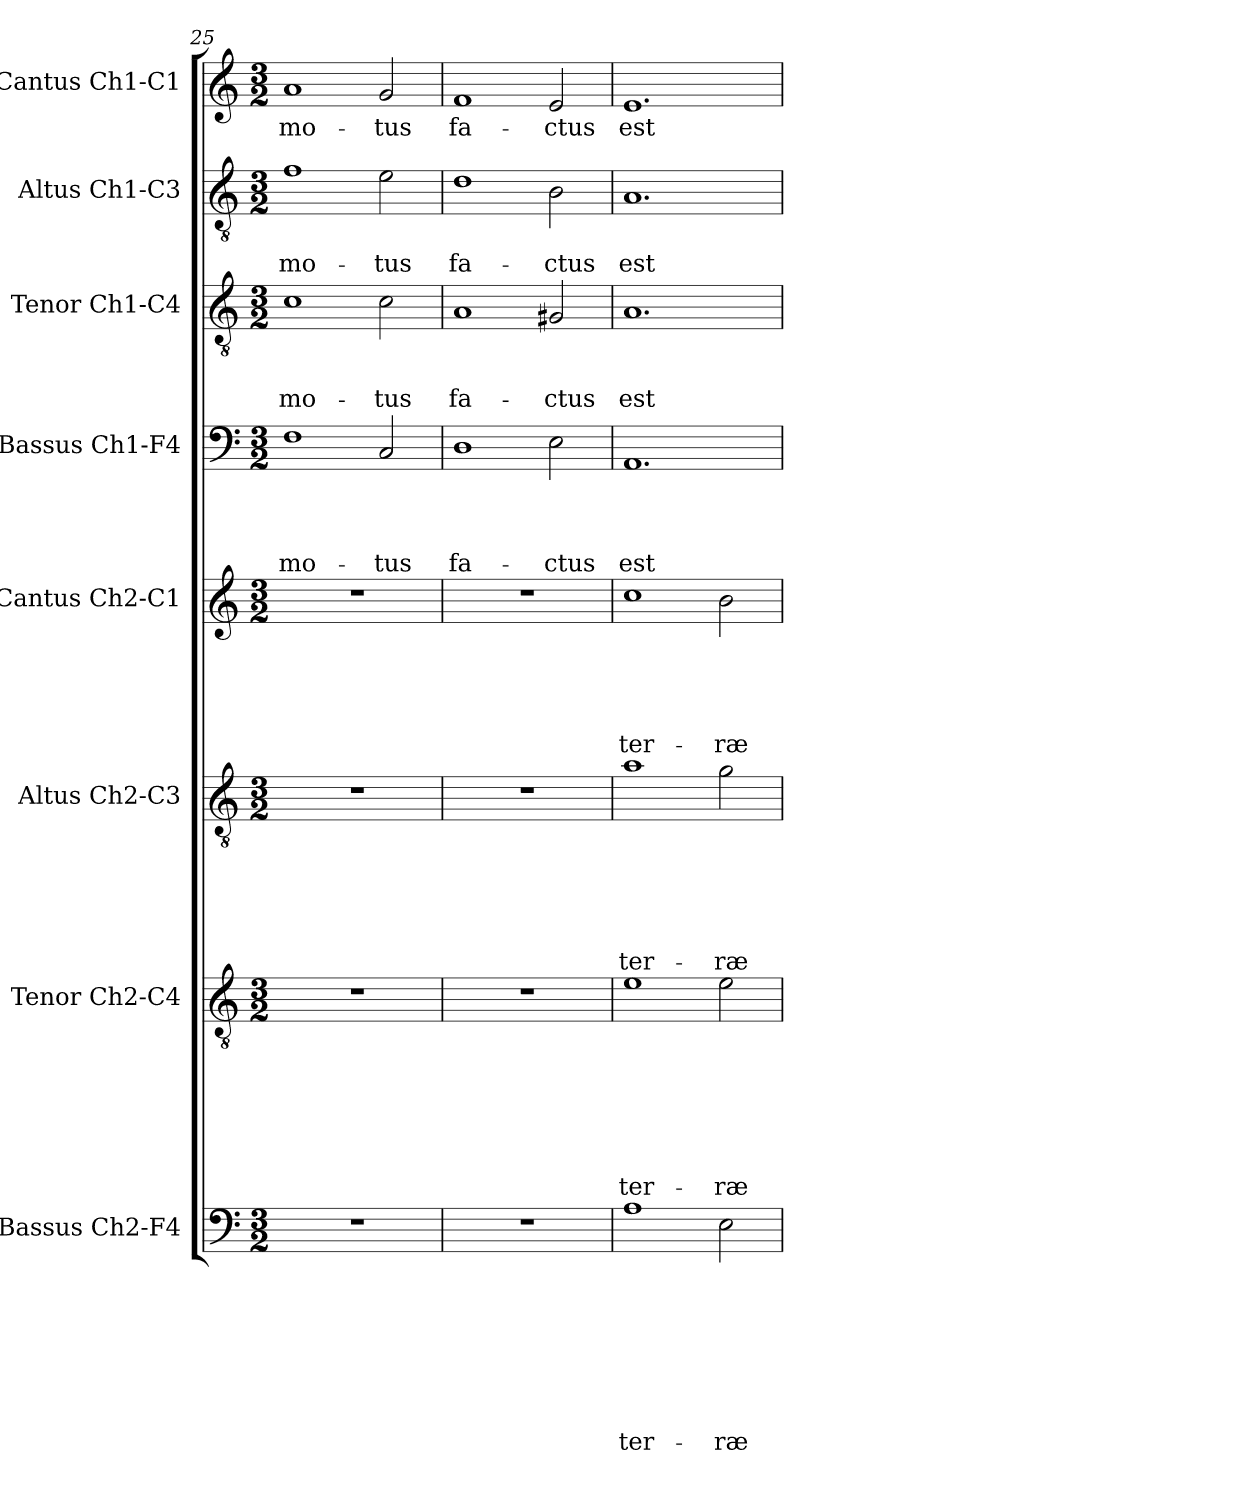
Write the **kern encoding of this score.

**kern	**text	**text	**text	**text	**text	**text	**text	**text	**kern	**text	**text	**text	**text	**text	**text	**text	**kern	**text	**text	**text	**text	**text	**text	**kern	**text	**text	**text	**text	**text	**kern	**text	**text	**text	**text	**kern	**text	**text	**text	**kern	**text	**text	**kern	**text
*part8	*part8	*part8	*part8	*part8	*part8	*part8	*part8	*part8	*part7	*part7	*part7	*part7	*part7	*part7	*part7	*part7	*part6	*part6	*part6	*part6	*part6	*part6	*part6	*part5	*part5	*part5	*part5	*part5	*part5	*part4	*part4	*part4	*part4	*part4	*part3	*part3	*part3	*part3	*part2	*part2	*part2	*part1	*part1
*staff8	*staff8	*staff8	*staff8	*staff8	*staff8	*staff8	*staff8	*staff8	*staff7	*staff7	*staff7	*staff7	*staff7	*staff7	*staff7	*staff7	*staff6	*staff6	*staff6	*staff6	*staff6	*staff6	*staff6	*staff5	*staff5	*staff5	*staff5	*staff5	*staff5	*staff4	*staff4	*staff4	*staff4	*staff4	*staff3	*staff3	*staff3	*staff3	*staff2	*staff2	*staff2	*staff1	*staff1
*I"Bassus Ch2-F4	*	*	*	*	*	*	*	*	*I"Tenor Ch2-C4	*	*	*	*	*	*	*	*I"Altus Ch2-C3	*	*	*	*	*	*	*I"Cantus Ch2-C1	*	*	*	*	*	*I"Bassus Ch1-F4	*	*	*	*	*I"Tenor Ch1-C4	*	*	*	*I"Altus Ch1-C3	*	*	*I"Cantus Ch1-C1	*
*I'B2	*	*	*	*	*	*	*	*	*I'T2	*	*	*	*	*	*	*	*I'A2	*	*	*	*	*	*	*I'C2	*	*	*	*	*	*I'B	*	*	*	*	*I'T	*	*	*	*I'A	*	*	*I'C	*
*clefF4	*	*	*	*	*	*	*	*	*clefGv2	*	*	*	*	*	*	*	*clefGv2	*	*	*	*	*	*	*clefG2	*	*	*	*	*	*clefF4	*	*	*	*	*clefGv2	*	*	*	*clefGv2	*	*	*clefG2	*
*k[]	*	*	*	*	*	*	*	*	*k[]	*	*	*	*	*	*	*	*k[]	*	*	*	*	*	*	*k[]	*	*	*	*	*	*k[]	*	*	*	*	*k[]	*	*	*	*k[]	*	*	*k[]	*
*C:	*	*	*	*	*	*	*	*	*C:	*	*	*	*	*	*	*	*C:	*	*	*	*	*	*	*C:	*	*	*	*	*	*C:	*	*	*	*	*C:	*	*	*	*C:	*	*	*C:	*
*M3/2	*	*	*	*	*	*	*	*	*M3/2	*	*	*	*	*	*	*	*M3/2	*	*	*	*	*	*	*M3/2	*	*	*	*	*	*M3/2	*	*	*	*	*M3/2	*	*	*	*M3/2	*	*	*M3/2	*
=25	=25	=25	=25	=25	=25	=25	=25	=25	=25	=25	=25	=25	=25	=25	=25	=25	=25	=25	=25	=25	=25	=25	=25	=25	=25	=25	=25	=25	=25	=25	=25	=25	=25	=25	=25	=25	=25	=25	=25	=25	=25	=25	=25
!	!	!	!	!	!	!	!	!	!	!	!	!	!	!	!	!	!	!	!	!	!	!	!	!	!	!	!	!	!	!	!	!	!	!LO:LY:b	!	!	!	!LO:LY:b	!	!	!LO:LY:b	!	!LO:LY:b
1.r	.	.	.	.	.	.	.	.	1.r	.	.	.	.	.	.	.	1.r	.	.	.	.	.	.	1.r	.	.	.	.	.	1F	.	.	.	-mo-	1c	.	.	-mo-	1f	.	-mo-	1a	-mo-
!	!	!	!	!	!	!	!	!	!	!	!	!	!	!	!	!	!	!	!	!	!	!	!	!	!	!	!	!	!	!	!	!	!	!LO:LY:b	!	!	!	!LO:LY:b	!	!	!LO:LY:b	!	!LO:LY:b
.	.	.	.	.	.	.	.	.	.	.	.	.	.	.	.	.	.	.	.	.	.	.	.	.	.	.	.	.	.	2C/	.	.	.	-tus	2c\	.	.	-tus	2e\	.	-tus	2g/	-tus
!!LO:LB:g=z
=26	=26	=26	=26	=26	=26	=26	=26	=26	=26	=26	=26	=26	=26	=26	=26	=26	=26	=26	=26	=26	=26	=26	=26	=26	=26	=26	=26	=26	=26	=26	=26	=26	=26	=26	=26	=26	=26	=26	=26	=26	=26	=26	=26
!	!	!	!	!	!	!	!	!	!	!	!	!	!	!	!	!	!	!	!	!	!	!	!	!	!	!	!	!	!	!	!	!	!	!LO:LY:b	!	!	!	!LO:LY:b	!	!	!LO:LY:b	!	!LO:LY:b
1.r	.	.	.	.	.	.	.	.	1.r	.	.	.	.	.	.	.	1.r	.	.	.	.	.	.	1.r	.	.	.	.	.	1D	.	.	.	fa-	1A	.	.	fa-	1d	.	fa-	1f	fa-
!	!	!	!	!	!	!	!	!	!	!	!	!	!	!	!	!	!	!	!	!	!	!	!	!	!	!	!	!	!	!	!	!	!	!LO:LY:b	!	!	!	!LO:LY:b	!	!	!LO:LY:b	!	!LO:LY:b
.	.	.	.	.	.	.	.	.	.	.	.	.	.	.	.	.	.	.	.	.	.	.	.	.	.	.	.	.	.	2E\	.	.	.	-ctus	2G#X/	.	.	-ctus	2B\	.	-ctus	2e/	-ctus
=27	=27	=27	=27	=27	=27	=27	=27	=27	=27	=27	=27	=27	=27	=27	=27	=27	=27	=27	=27	=27	=27	=27	=27	=27	=27	=27	=27	=27	=27	=27	=27	=27	=27	=27	=27	=27	=27	=27	=27	=27	=27	=27	=27
!	!	!	!	!	!	!	!	!LO:LY:b	!	!	!	!	!	!	!	!LO:LY:b	!	!	!	!	!	!	!LO:LY:b	!	!	!	!	!	!LO:LY:b	!	!	!	!	!LO:LY:b	!	!	!	!LO:LY:b	!	!	!LO:LY:b	!	!LO:LY:b
1A	.	.	.	.	.	.	.	ter-	1e	.	.	.	.	.	.	ter-	1a	.	.	.	.	.	ter-	1cc	.	.	.	.	ter-	1.AA	.	.	.	est	1.A	.	.	est	1.A	.	est	1.e	est
!	!	!	!	!	!	!	!	!LO:LY:b	!	!	!	!	!	!	!	!LO:LY:b	!	!	!	!	!	!	!LO:LY:b	!	!	!	!	!	!LO:LY:b	!	!	!	!	!	!	!	!	!	!	!	!	!	!
2E\	.	.	.	.	.	.	.	-ræ-	2e\	.	.	.	.	.	.	-ræ-	2g\	.	.	.	.	.	-ræ-	2b\	.	.	.	.	-ræ-	.	.	.	.	.	.	.	.	.	.	.	.	.	.
=	=	=	=	=	=	=	=	=	=	=	=	=	=	=	=	=	=	=	=	=	=	=	=	=	=	=	=	=	=	=	=	=	=	=	=	=	=	=	=	=	=	=	=
*-	*-	*-	*-	*-	*-	*-	*-	*-	*-	*-	*-	*-	*-	*-	*-	*-	*-	*-	*-	*-	*-	*-	*-	*-	*-	*-	*-	*-	*-	*-	*-	*-	*-	*-	*-	*-	*-	*-	*-	*-	*-	*-	*-
